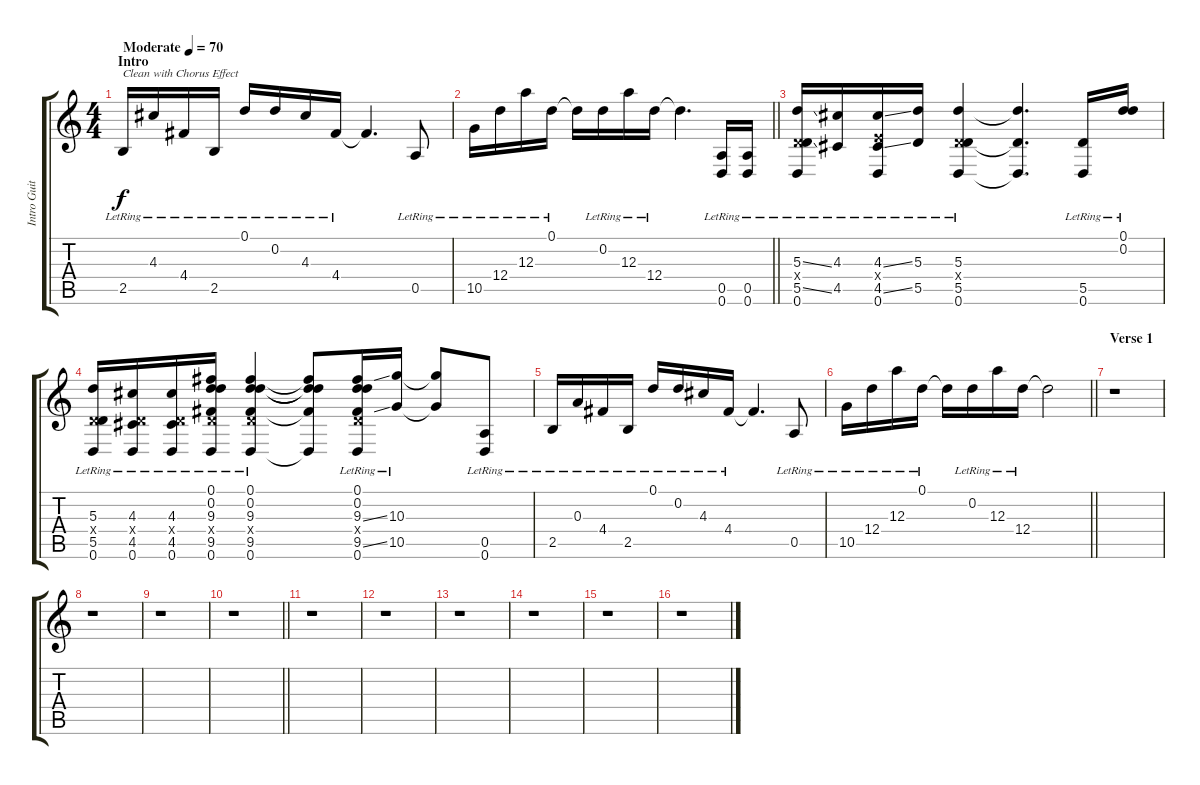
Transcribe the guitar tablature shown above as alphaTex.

\track ("Intro Guitar" "Intro Guit") {instrument electricguitarclean}
\staff {score tabs}
\tuning (D4 D4 A3 D3 A2 D2) {hide}
\ts (4 4)
\section ("" "Intro")
\tempo (70 "Moderate")
\clef g2
\ks c
2.5{lr}.16{txt "Clean with Chorus Effect" dy f instrument electricguitarclean} 4.3{lr}.16 4.4{lr}.16 2.5{lr}.16 0.1{lr}.16 0.2{lr}.16 4.3{lr}.16 4.4{lr}.16 4.4{t}.4{d} 0.5{lr}.8 |
\barLineRight lightlight
10.5{lr}.16 12.4{lr}.16 12.3{lr}.16 0.1{lr}.16 0.1{t}.16 0.2{lr}.16 12.3{lr}.16 12.4{lr}.16 12.4{t}.4{d} (0.5{lr} 0.6{lr}).16 (0.5{lr} 0.6{lr}).16 |
(5.3{ss} 0.4{x} 5.5{ss} 0.6{lr}).16 (4.3{lr} 4.5{lr}).16 (4.3{ss} 2.4{x} 4.5{ss} 0.6{lr}).16 (5.3{lr} 5.5{lr}).16 (5.3{lr} 0.4{x} 5.5{lr} 0.6{lr}).4 (5.3{t} 5.5{t} 0.6{t}).4{d} (5.5{lr} 0.6{lr}).16 (0.1{lr} 0.2{lr}).16 |
(5.3{lr} 0.4{x} 5.5{lr} 0.6{lr}).16 (4.3{lr} 0.4{x} 4.5{lr} 0.6{lr}).16 (4.3{lr} 0.4{x} 4.5{lr} 0.6{lr}).16 (0.1{lr} 0.2{lr} 9.3{lr} 0.4{x} 9.5{lr} 0.6{lr}).16 (0.1{lr} 0.2{lr} 9.3{lr} 0.4{x} 9.5{lr} 0.6{lr}).4 (0.1{t} 0.2{t} 9.3{t} 9.5{t} 0.6{t}).8 (0.1{lr} 0.2{lr} 9.3{ss} 0.4{x} 9.5{ss} 0.6{lr}).16 (10.3{lr} 10.5{lr}).16 (10.3{t} 10.5{t}).8 (0.5{lr} 0.6{lr}).8 |
2.5{lr}.16 0.3{lr}.16 4.4{lr}.16 2.5{lr}.16 0.1{lr}.16 0.2{lr}.16 4.3{lr}.16 4.4{lr}.16 4.4{t}.4{d} 0.5{lr}.8 |
\barLineRight lightlight
10.5{lr}.16 12.4{lr}.16 12.3{lr}.16 0.1{lr}.16 0.1{t}.16 0.2{lr}.16 12.3{lr}.16 12.4{lr}.16 12.4{t}.2 |
\section ("" "Verse 1")
r.1 |
r.1 |
r.1 |
\barLineRight lightlight
r.1 |
r.1 |
r.1 |
r.1 |
r.1 |
r.1 |
r.1
